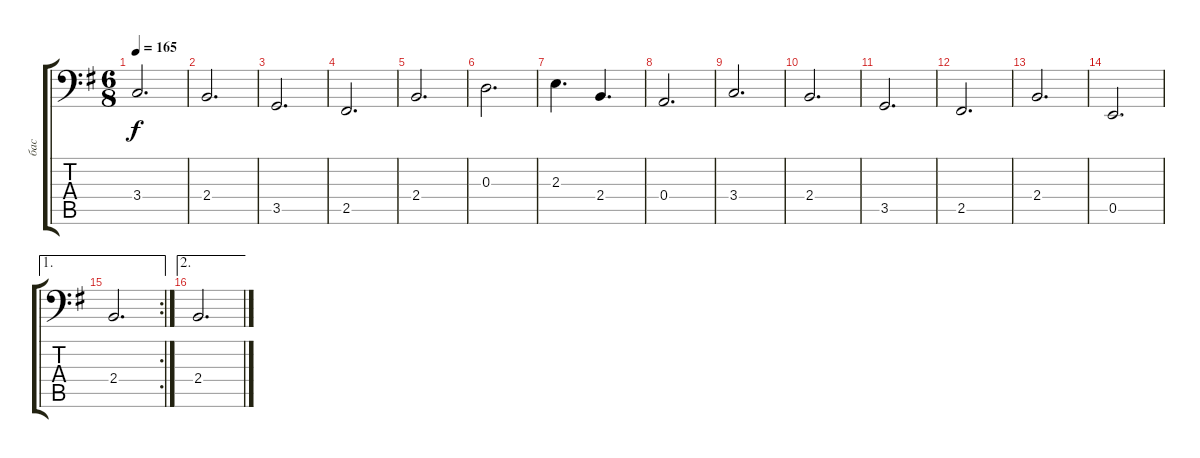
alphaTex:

\track ("бас" "бас") {instrument acousticbass}
\staff {score tabs}
\tuning (C3 G2 D2 A1 E1 B0) {hide}
\ts (6 8)
\tempo 165
\clef f4
\ks eminor
3.4.2{d dy f} |
2.4.2{d} |
3.5.2{d} |
2.5.2{d} |
2.4.2{d} |
0.3.2{d} |
2.3.4{d} 2.4.4{d} |
0.4.2{d} |
3.4.2{d} |
2.4.2{d} |
3.5.2{d} |
2.5.2{d} |
2.4.2{d} |
0.5.2{d} |
\ae 1
\rc 2
2.4.2{d} |
\ae 2
2.4.2{d}
